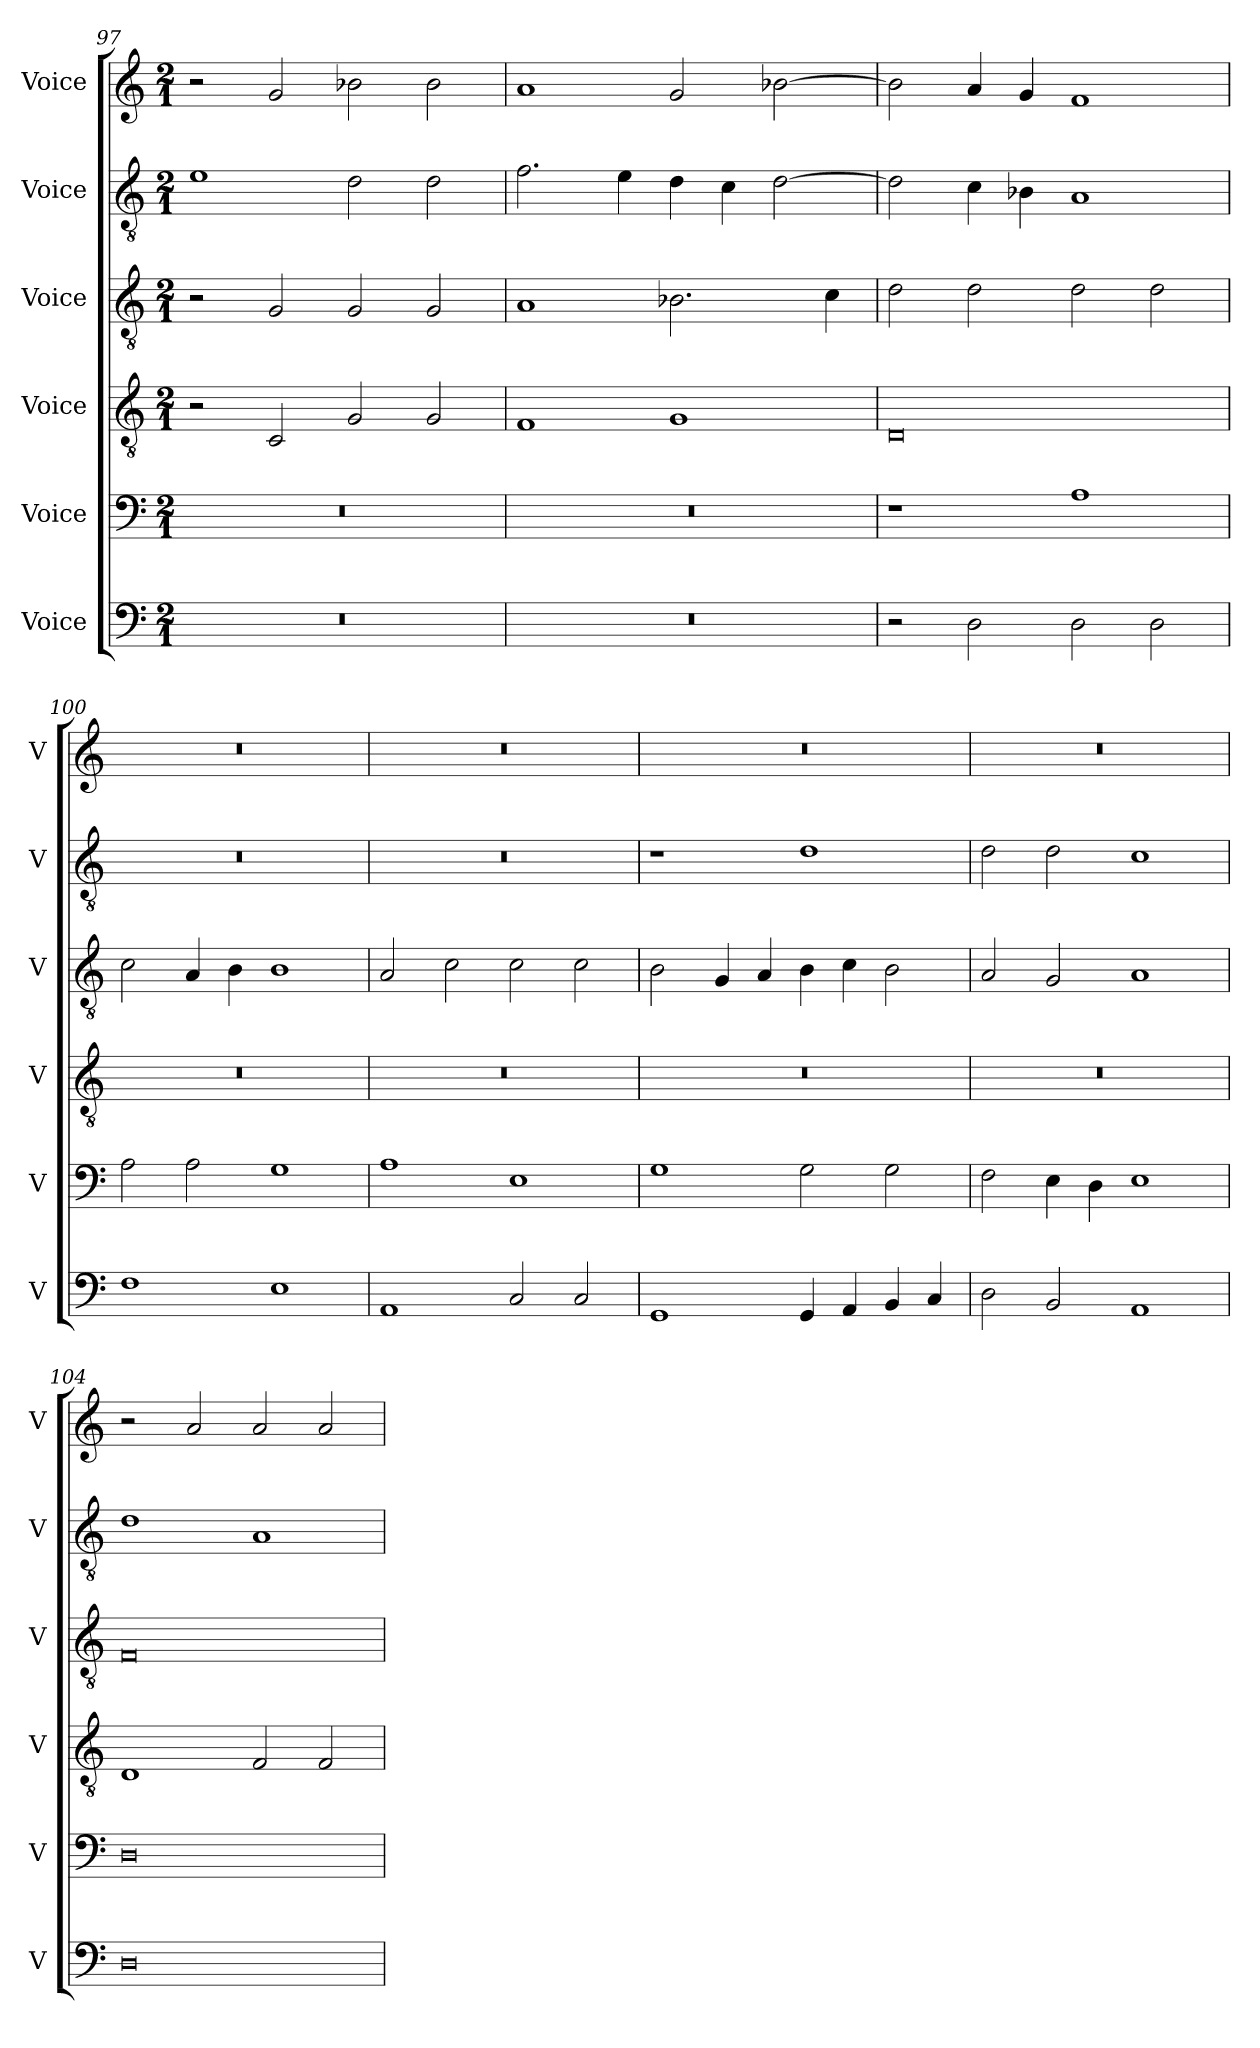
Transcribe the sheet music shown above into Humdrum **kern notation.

**kern	**kern	**kern	**kern	**kern	**kern
*part6	*part5	*part4	*part3	*part2	*part1
*staff6	*staff5	*staff4	*staff3	*staff2	*staff1
*I"Voice	*I"Voice	*I"Voice	*I"Voice	*I"Voice	*I"Voice
*I'V	*I'V	*I'V	*I'V	*I'V	*I'V
*clefF4	*clefF4	*clefGv2	*clefGv2	*clefGv2	*clefG2
*k[]	*k[]	*k[]	*k[]	*k[]	*k[]
*M2/1	*M2/1	*M2/1	*M2/1	*M2/1	*M2/1
=97	=97	=97	=97	=97	=97
0r	0r	2r	2r	1e	2r
.	.	2C/	2G/	.	2g/
.	.	2G/	2G/	2d\	2b-X\
.	.	2G/	2G/	2d\	2b-\
=98	=98	=98	=98	=98	=98
0r	0r	1F	1A	2.f\	1a
.	.	.	.	4e\	.
.	.	1G	2.B-X\	4d\	2g/
.	.	.	.	4c\	.
.	.	.	.	[2d\	[2b-X\
.	.	.	4c\	.	.
!!LO:LB:g=z
=99	=99	=99	=99	=99	=99
2r	1r	0D	2d\	2d\]	2b-\]
2D\	.	.	2d\	4c\	4a/
.	.	.	.	4B-X\	4g/
2D\	1A	.	2d\	1A	1f
2D\	.	.	2d\	.	.
=100	=100	=100	=100	=100	=100
1F	2A\	0r	2c\	0r	0r
.	2A\	.	4A/	.	.
.	.	.	4B\	.	.
1E	1G	.	1B	.	.
=101	=101	=101	=101	=101	=101
1AA	1A	0r	2A/	0r	0r
.	.	.	2c\	.	.
2C/	1E	.	2c\	.	.
2C/	.	.	2c\	.	.
!!LO:PB:g=z
=102	=102	=102	=102	=102	=102
1GG	1G	0r	2B\	1r	0r
.	.	.	4G/	.	.
.	.	.	4A/	.	.
4GG/	2G\	.	4B\	1d	.
4AA/	.	.	4c\	.	.
4BB/	2G\	.	2B\	.	.
4C/	.	.	.	.	.
=103	=103	=103	=103	=103	=103
2D\	2F\	0r	2A/	2d\	0r
2BB/	4E\	.	2G/	2d\	.
.	4D\	.	.	.	.
1AA	1E	.	1A	1c	.
=104	=104	=104	=104	=104	=104
0D	0D	1D	0F	1d	2r
.	.	.	.	.	2a/
.	.	2F/	.	1A	2a/
.	.	2F/	.	.	2a/
=	=	=	=	=	=
*-	*-	*-	*-	*-	*-
